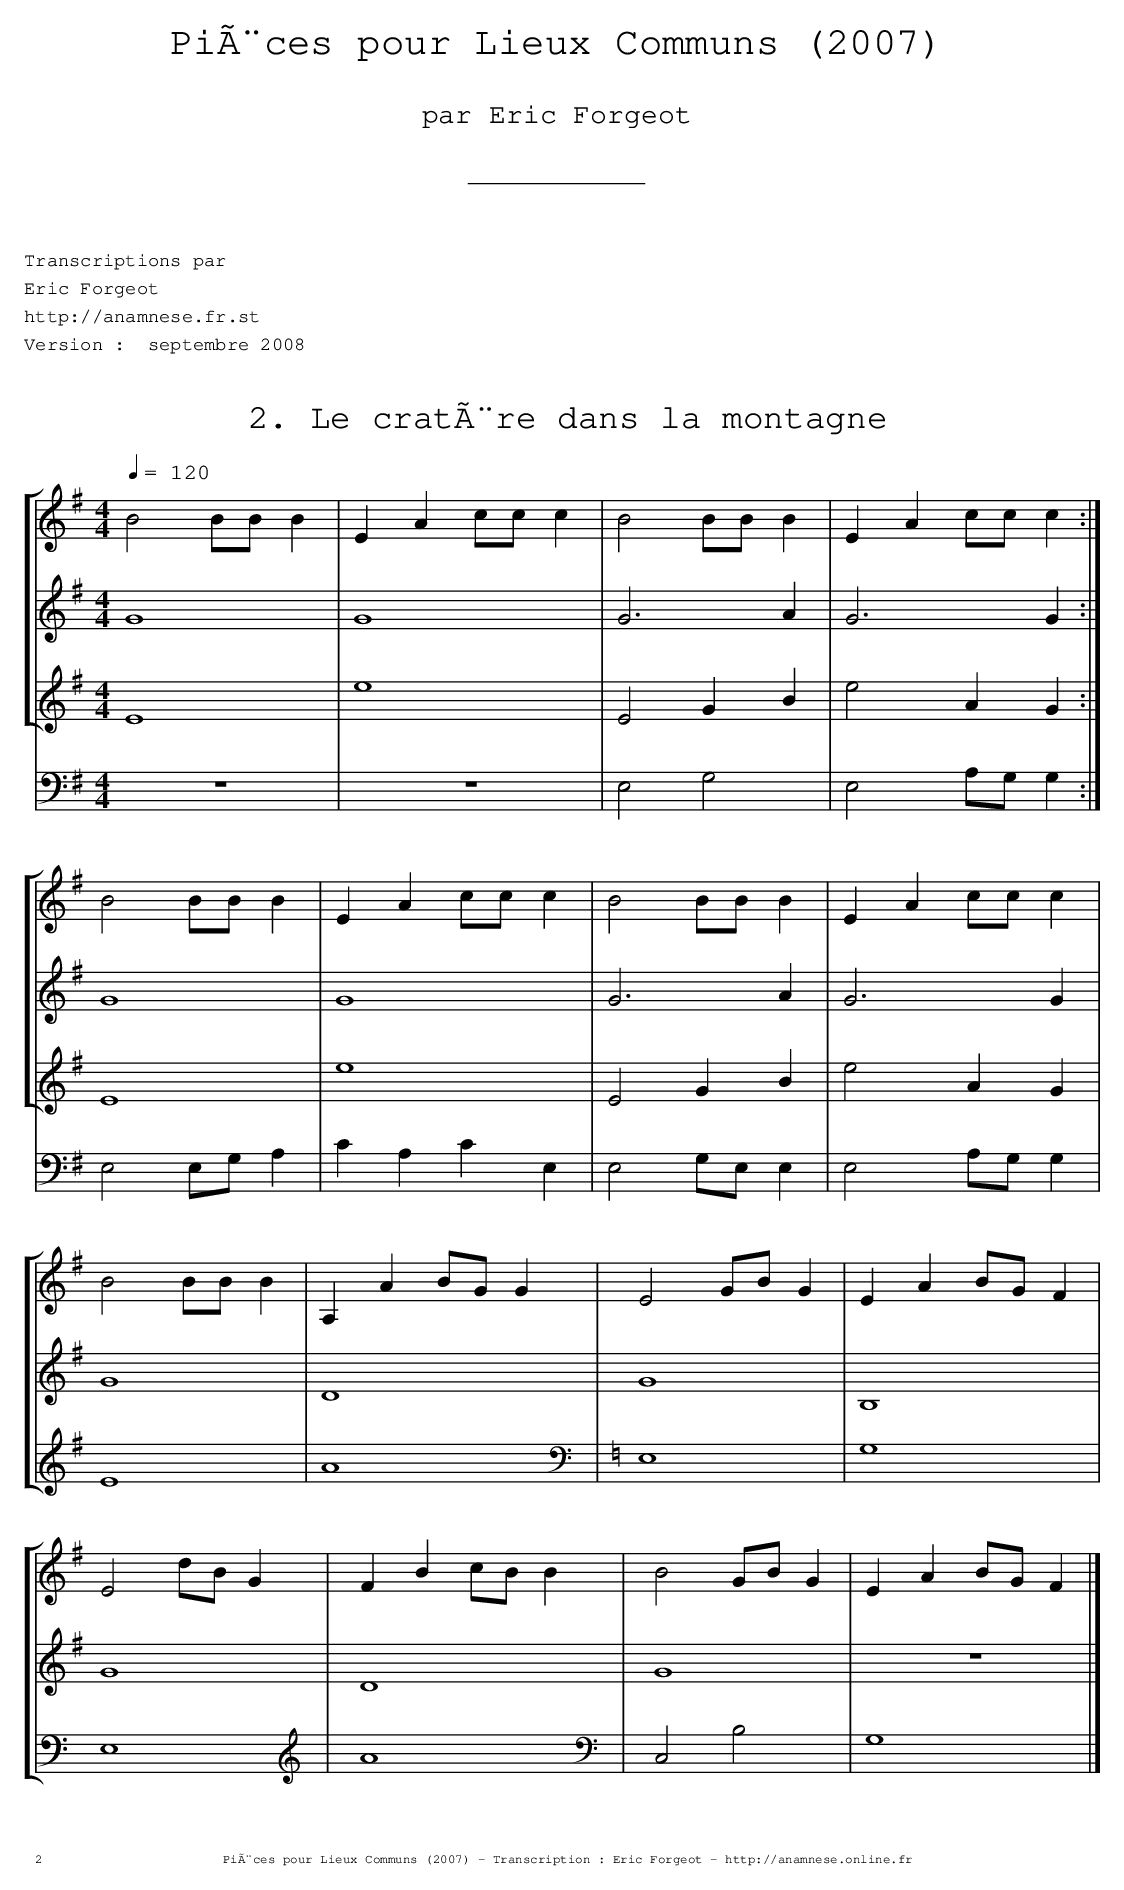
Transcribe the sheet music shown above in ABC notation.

X:1
T: 2. Le cratère dans la montagne
M: 4/4
L: 1/8
Q:1/4=120
K:G % 1 sharps
%%staves [1  2  3 ] 4
V:1
K:G treble
B4 BB B2 | E2 A2 cc c2 | B4 BB B2 | E2 A2 cc c2 :|
B4 BB B2 | E2 A2 cc c2 | B4 BB B2 | E2 A2 cc c2  |
B4 BB B2 | A,2 A2 BG G2 | E4 GB G2 | E2 A2 BG F2 |
E4 dB G2 | F2 B2 cB B2 | B4 GB G2 | E2 A2 BG F2 |]
V:2
K:G treble
G8 | G8 | G6 A2 | G6 G2 :|
G8 | G8 | G6 A2 | G6 G2 |
G8 | D8 | G8 | B,8 |
G8 | D8 | G8 | z8  |]
V:3
K:G treble
E8 | e8 | E4 G2 B2 | e4 A2 G2 :|
E8 | e8 | E4 G2 B2 | e4 A2 G2 |
E8 | A8 |[K:C bass] E,8 | G,8 |
E,8 |[K:C treble] A8 |[K:C bass] C,4 B,4 | G,8 |]
V:4
K:G bass
z8 | z8 | E,4 G,4 | E,4 A,G, G,2 :|
E,4 E,G, A,2 | C2 A,2 C2 E,2 | E,4 G,E, E,2 | E,4 A,G, G,2 |

x8 | x8 |x8 |x8 |
x8 |x8 |x8 |x8 |]
